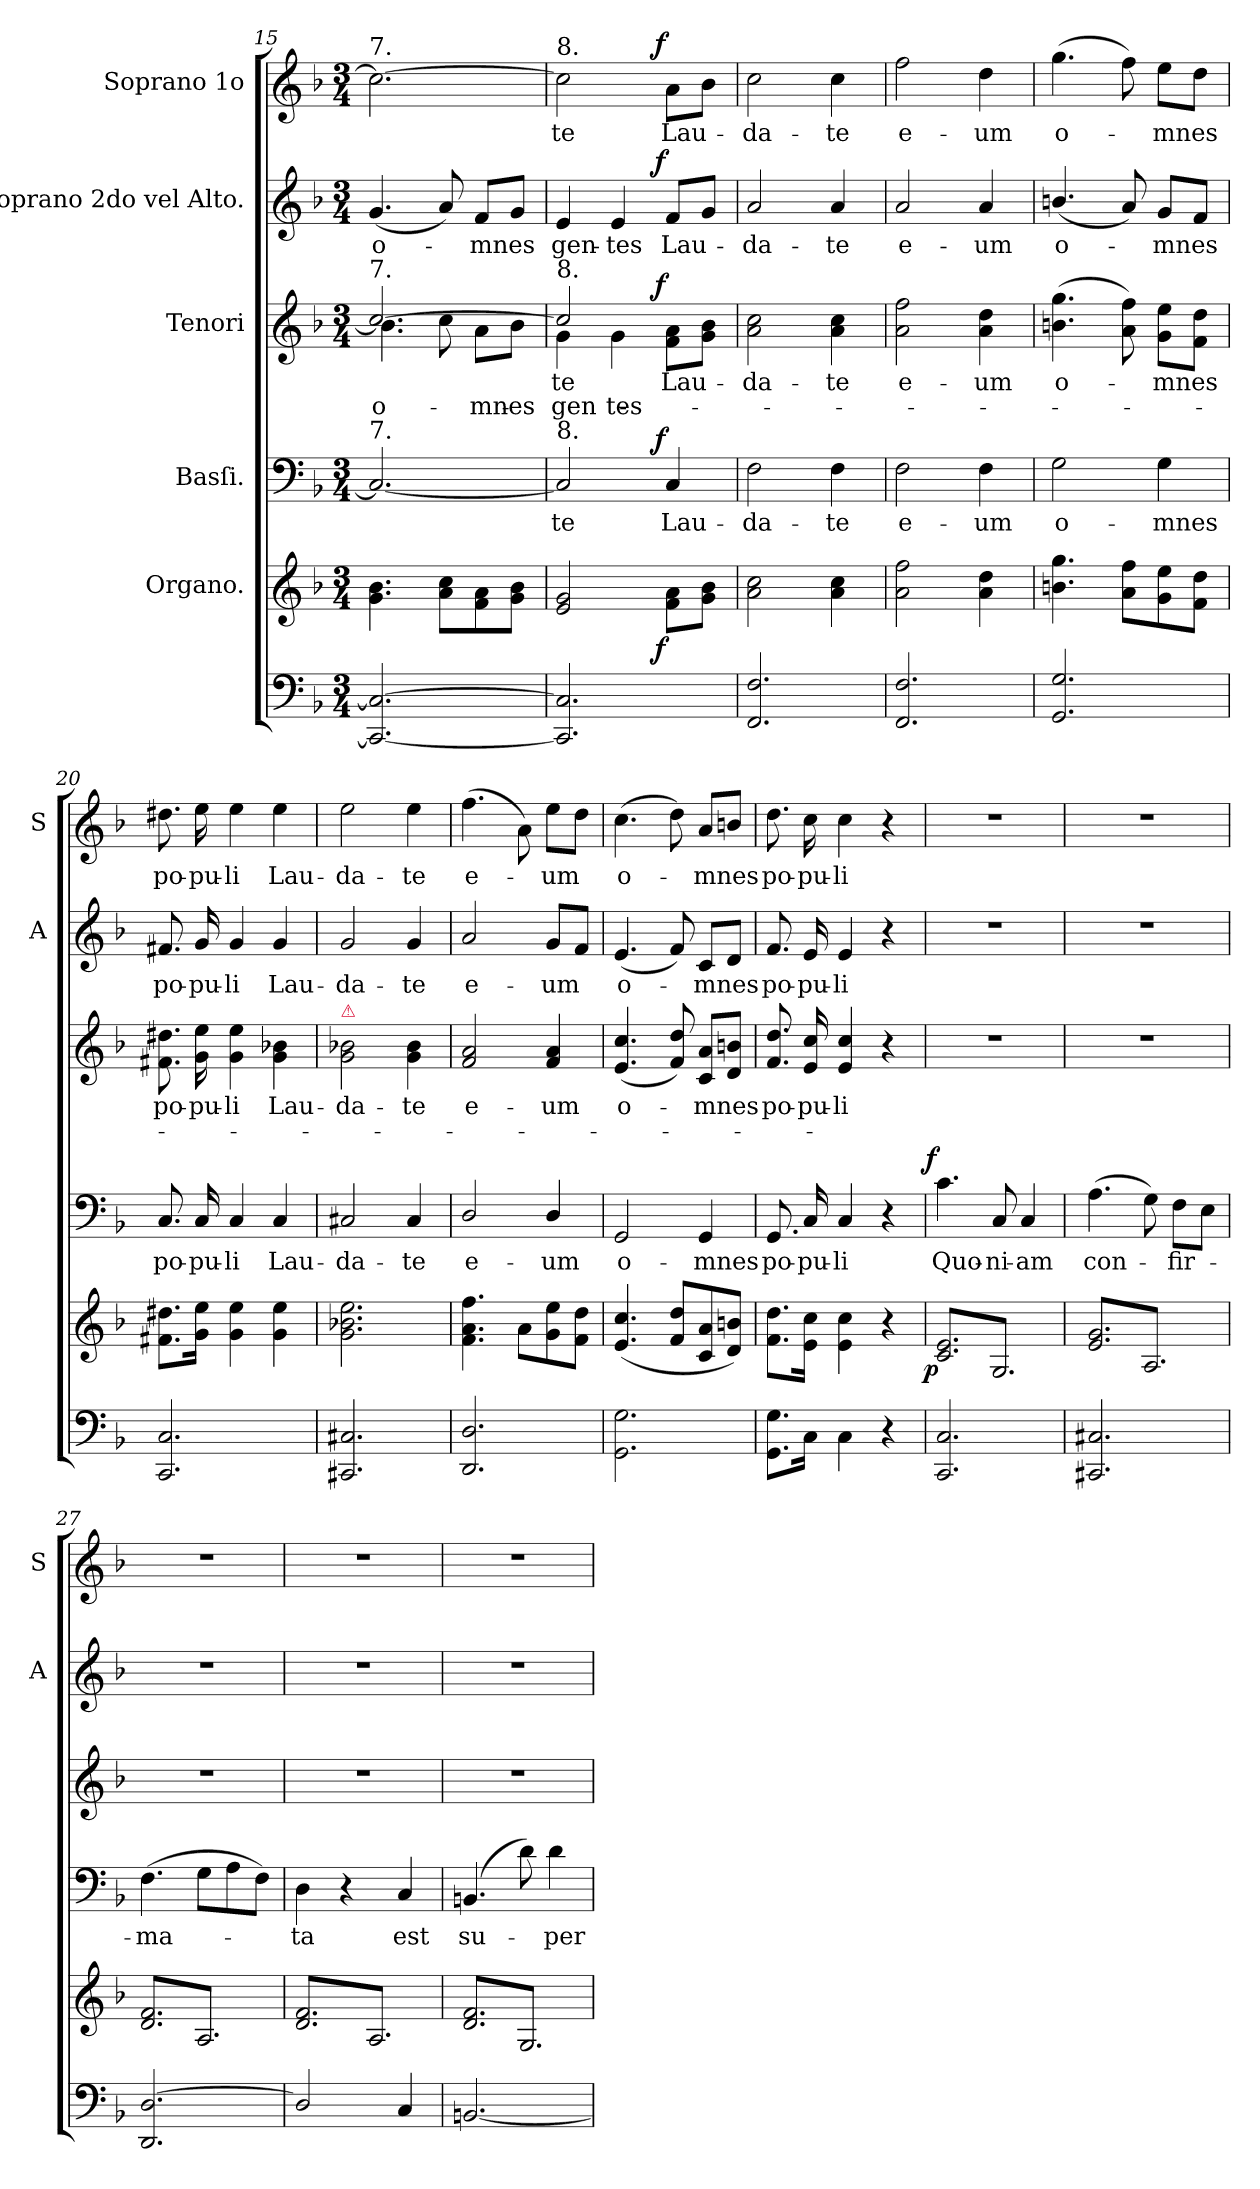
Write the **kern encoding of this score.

**kern	**kern	**dynam	**kern	**text	**dynam	**kern	**text	**text	**dynam	**kern	**text	**dynam	**kern	**text	**dynam
*part6	*part5	*part5	*part4	*part4	*part4	*part3	*part3	*part3	*part3	*part2	*part2	*part2	*part1	*part1	*part1
*staff6	*staff5	*staff5	*staff4	*staff4	*staff4	*staff3	*staff3	*staff3	*staff3	*staff2	*staff2	*staff2	*staff1	*staff1	*staff1
*	*I"Organo.	*	*I"Basſi.	*	*	*I"Tenori	*	*	*	*I"Soprano 2do vel Alto.	*	*	*I"Soprano 1o	*	*
*	*	*	*	*	*	*	*	*	*	*I'A	*	*	*I'S	*	*
*clefF4	*clefG2	*	*clefF4	*	*	*clefG2	*	*	*	*clefG2	*	*	*clefG2	*	*
*	*	*	*	*	*	*ITrd8c12	*	*	*	*	*	*	*	*	*
*k[b-]	*k[b-]	*	*k[b-]	*	*	*k[b-]	*	*	*	*k[b-]	*	*	*k[b-]	*	*
*F:	*F:	*	*F:	*	*	*F:	*	*	*	*F:	*	*	*F:	*	*
*M3/4	*M3/4	*	*M3/4	*	*	*M3/4	*	*	*	*M3/4	*	*	*M3/4	*	*
=15	=15	=15	=15	=15	=15	=15	=15	=15	=15	=15	=15	=15	=15	=15	=15
*	*	*	*	*	*	*^	*	*	*	*	*	*	*	*	*
!	!	!	!	!	!	!	!	!	!	!	!	!	!	!LO:TX:a:t=7.	!	!
!	!	!	!	!	!	!LO:TX:a:t=7.	!	!	!	!	!	!	!	!	!	!
!	!	!	!LO:TX:a:t=7.	!	!	!	!	!	!	!	!	!	!	!	!	!
2.CC_/ 2.C_/	4.g\ 4.b-\	.	2.C/_	.	.	2.c/_	4.B-\	.	o-	.	(4.g/	o-	.	2.cc\_	.	.
.	8a\ 8cc\L	.	.	.	.	.	8c\	.	.	.	8a/)	.	.	.	.	.
.	8f\ 8a\	.	.	.	.	.	8A\L	.	-mnes	.	8f/L	-mnes	.	.	.	.
.	8g\ 8b-\J	.	.	.	.	.	8B-\J	.	.	.	8g/J	.	.	.	.	.
=16	=16	=16	=16	=16	=16	=16	=16	=16	=16	=16	=16	=16	=16	=16	=16	=16
!	!	!	!	!	!	!	!	!	!	!	!	!	!	!LO:TX:a:t=8.	!	!
!	!	!	!	!	!	!LO:TX:a:t=8.	!	!	!	!	!	!	!	!	!	!
!	!	!	!LO:TX:a:t=8.	!	!	!	!	!	!	!	!	!	!	!	!	!
2.CC]/ 2.C]/	2e/ 2g/	.	2C/]	-te	.	2c/]	4G\	-te	gen-	.	4e/	gen-	.	2cc\]	-te	.
.	.	.	.	.	.	.	4G\	.	-tes	.	4e/	-tes	.	.	.	.
!	!	!LO:DY:rj	!	!	!LO:DY:b:rj	!	!	!	!	!LO:DY:b:rj	!	!	!LO:DY:b:rj	!	!	!LO:DY:b:rj
.	8f\ 8a\L	f	4C/	Lau-	f	8F\ 8A\L	4rDyy	Lau-	.	f	8f/L	Lau-	f	8a\L	Lau-	f
.	8g\ 8b-\J	.	.	.	.	8G\ 8B-\J	.	.	.	.	8g/J	.	.	8b-\J	.	.
*	*	*	*	*	*	*v	*v	*	*	*	*	*	*	*	*	*
=17	=17	=17	=17	=17	=17	=17	=17	=17	=17	=17	=17	=17	=17	=17	=17
2.FF/ 2.F/	2a\ 2cc\	.	2F\	-da-	.	2A\ 2c\	da-	.	.	2a/	-da-	.	2cc\	-da-	.
.	4a\ 4cc\	.	4F\	-te	.	4A\ 4c\	-te	.	.	4a/	-te	.	4cc\	-te	.
=18	=18	=18	=18	=18	=18	=18	=18	=18	=18	=18	=18	=18	=18	=18	=18
!	!	!	!	!LO:LY:i	!	!	!	!	!	!	!LO:LY:i	!	!	!	!
2.FF/ 2.F/	2a\ 2ff\	.	2F\	e-	.	2A\ 2f\	e-	.	.	2a/	e-	.	2ff\	e-	.
!	!	!	!	!LO:LY:i	!	!	!	!	!	!	!LO:LY:i	!	!	!	!
.	4a\ 4dd\	.	4F\	-um	.	4A\ 4d\	-um	.	.	4a/	-um	.	4dd\	-um	.
=19	=19	=19	=19	=19	=19	=19	=19	=19	=19	=19	=19	=19	=19	=19	=19
!	!	!	!	!LO:LY:i	!	!	!	!	!	!	!LO:LY:i	!	!	!	!
2.GG/ 2.G/	4.bn\ 4.gg\	.	2G\	o-	.	(4.Bn\ 4.g\	o-	.	.	(4.bn/	o-	.	(4.gg\	o-	.
.	8a\ 8ff\L	.	.	.	.	8A\ 8f\)	.	.	.	8a/)	.	.	8ff\)	.	.
!	!	!	!	!LO:LY:i	!	!	!	!	!	!	!LO:LY:i	!	!	!	!
.	8g\ 8ee\	.	4G\	-mnes	.	8G\ 8e\L	-mnes	.	.	8g/L	-mnes	.	8ee\L	-mnes	.
.	8f\ 8dd\J	.	.	.	.	8F\ 8d\J	.	.	.	8f/J	.	.	8dd\J	.	.
=20	=20	=20	=20	=20	=20	=20	=20	=20	=20	=20	=20	=20	=20	=20	=20
!	!	!	!	!LO:LY:i	!	!	!	!	!	!	!LO:LY:i	!	!	!	!
2.CC/ 2.C/	8.f#X\ 8.dd#X\L	.	8.C/	po-	.	8.F#X\ 8.d#X\	po-	.	.	8.f#X/	po-	.	8.dd#X\	po-	.
!	!	!	!	!LO:LY:i	!	!	!	!	!	!	!LO:LY:i	!	!	!	!
.	16g\ 16ee\Jk	.	16C/	-pu-	.	16G\ 16e\	-pu-	.	.	16g/	-pu-	.	16ee\	-pu-	.
!	!	!	!	!LO:LY:i	!	!	!	!	!	!	!LO:LY:i	!	!	!	!
.	4g\ 4ee\	.	4C/	-li	.	4G\ 4e\	-li	.	.	4g/	-li	.	4ee\	-li	.
!	!	!	!	!LO:LY:i	!	!	!	!	!	!	!LO:LY:i	!	!	!	!
.	4g\ 4ee\	.	4C/	Lau-	.	4G\ 4B-X\	Lau-	.	.	4g/	Lau-	.	4ee\	Lau-	.
=21	=21	=21	=21	=21	=21	=21	=21	=21	=21	=21	=21	=21	=21	=21	=21
!	!	!	!	!	!	!LO:TX:a:color=crimson:t=⚠	!	!	!	!	!	!	!	!	!
!	!	!	!	!LO:LY:i	!	!	!	!	!	!	!LO:LY:i	!	!	!	!
2.CC#X/ 2.C#X/	2.g\ 2.b-X\ 2.ee\	.	2C#X/	-da-	.	2G\ 2B-X\	-da-	.	.	2g/	-da-	.	2ee\	-da-	.
!	!	!	!	!LO:LY:i	!	!	!	!	!	!	!LO:LY:i	!	!	!	!
.	.	.	4C#/	-te	.	4G\ 4B-\	-te	.	.	4g/	-te	.	4ee\	-te	.
=22	=22	=22	=22	=22	=22	=22	=22	=22	=22	=22	=22	=22	=22	=22	=22
!	!	!	!	!LO:LY:i	!	!	!	!	!	!	!LO:LY:i	!	!	!	!
2.DD/ 2.D/	4.f\ 4.a\ 4.ff\	.	2D/	e-	.	2F/ 2A/	e-	.	.	2a/	e-	.	(4.ff\	e-	.
.	8a\L	.	.	.	.	.	.	.	.	.	.	.	8a\)	.	.
!	!	!	!	!LO:LY:i	!	!	!	!	!	!	!LO:LY:i	!	!	!	!
.	8g\ 8ee\	.	4D/	-um	.	4F/ 4A/	-um	.	.	8g/L	-um	.	8ee\L	-um	.
.	8f\ 8dd\J	.	.	.	.	.	.	.	.	8f/J	.	.	8dd\J	.	.
=23	=23	=23	=23	=23	=23	=23	=23	=23	=23	=23	=23	=23	=23	=23	=23
!	!	!	!	!LO:LY:i	!	!	!	!	!	!	!LO:LY:i	!	!	!	!
2.GG\ 2.G\	(4.e/ 4.cc/	.	2GG/	o-	.	(4.E/ 4.c/	o-	.	.	(4.e/	o-	.	(4.cc\	o-	.
.	8f/ 8dd/L	.	.	.	.	8F/ 8d/)	.	.	.	8f/)	.	.	8dd\)	.	.
!	!	!	!	!LO:LY:i	!	!	!	!	!	!	!LO:LY:i	!	!	!	!
.	8c/ 8a/	.	4GG/	-mnes	.	8C/ 8A/L	-mnes	.	.	8c/L	-mnes	.	8a/L	-mnes	.
.	8d/ 8bn/J)	.	.	.	.	8D/ 8Bn/J	.	.	.	8d/J	.	.	8bn/J	.	.
=24	=24	=24	=24	=24	=24	=24	=24	=24	=24	=24	=24	=24	=24	=24	=24
!	!	!	!	!LO:LY:i	!	!	!	!	!	!	!LO:LY:i	!	!	!	!
8.GG\ 8.G\L	8.f\ 8.dd\L	.	8.GG/	po-	.	8.F/ 8.d/	po-	.	.	8.f/	po-	.	8.dd\	po-	.
!	!	!	!	!LO:LY:i	!	!	!	!	!	!	!LO:LY:i	!	!	!	!
16C\Jk	16e\ 16cc\Jk	.	16C/	-pu-	.	16E/ 16c/	-pu-	.	.	16e/	-pu-	.	16cc\	-pu-	.
!	!	!	!	!LO:LY:i	!	!	!	!	!	!	!LO:LY:i	!	!	!	!
4C\	4e\ 4cc\	.	4C/	-li	.	4E/ 4c/	-li	.	.	4e/	-li	.	4cc\	-li	.
4r	4r	.	4r	.	.	4r	.	.	.	4r	.	.	4r	.	.
=25	=25	=25	=25	=25	=25	=25	=25	=25	=25	=25	=25	=25	=25	=25	=25
!	!	!LO:DY:rj	!	!	!LO:DY:b:rj	!	!	!	!	!	!	!	!	!	!
*	*tremolo	*	*	*	*	*	*	*	*	*	*	*	*	*	*
2.CC/ 2.C/	(8c/ 8e/L	p	4.c\	Quo-	f	2.r	.	.	.	2.r	.	.	2.r	.	.
.	8G/)	.	.	.	.	.	.	.	.	.	.	.	.	.	.
.	8c/ 8e/	.	.	.	.	.	.	.	.	.	.	.	.	.	.
.	8G/)	.	8C/	-ni-	.	.	.	.	.	.	.	.	.	.	.
.	8c/ 8e/	.	4C/	-am	.	.	.	.	.	.	.	.	.	.	.
.	8G/)J	.	.	.	.	.	.	.	.	.	.	.	.	.	.
=26	=26	=26	=26	=26	=26	=26	=26	=26	=26	=26	=26	=26	=26	=26	=26
2.CC#X/ 2.C#X/	(8e/ 8g/L	.	(4.A\	con-	.	2.r	.	.	.	2.r	.	.	2.r	.	.
.	8A/)	.	.	.	.	.	.	.	.	.	.	.	.	.	.
.	8e/ 8g/	.	.	.	.	.	.	.	.	.	.	.	.	.	.
.	8A/)	.	8G\)	.	.	.	.	.	.	.	.	.	.	.	.
.	8e/ 8g/	.	8F\L	-fir-	.	.	.	.	.	.	.	.	.	.	.
.	8A/)J	.	8E\J	.	.	.	.	.	.	.	.	.	.	.	.
=27	=27	=27	=27	=27	=27	=27	=27	=27	=27	=27	=27	=27	=27	=27	=27
2.DD/ [2.D/	(8d/ 8f/L	.	(4.F\	-ma-	.	2.r	.	.	.	2.r	.	.	2.r	.	.
.	8A/)	.	.	.	.	.	.	.	.	.	.	.	.	.	.
.	8d/ 8f/	.	.	.	.	.	.	.	.	.	.	.	.	.	.
.	8A/)	.	8G\L	.	.	.	.	.	.	.	.	.	.	.	.
.	8d/ 8f/	.	8A\	.	.	.	.	.	.	.	.	.	.	.	.
.	8A/)J	.	8F\J)	.	.	.	.	.	.	.	.	.	.	.	.
=28	=28	=28	=28	=28	=28	=28	=28	=28	=28	=28	=28	=28	=28	=28	=28
2D/]	(8d/ 8f/L	.	4D\	-ta	.	2.r	.	.	.	2.r	.	.	2.r	.	.
.	8A/)	.	.	.	.	.	.	.	.	.	.	.	.	.	.
.	8d/ 8f/	.	4r	.	.	.	.	.	.	.	.	.	.	.	.
.	8A/)	.	.	.	.	.	.	.	.	.	.	.	.	.	.
4C/	8d/ 8f/	.	4C/	est	.	.	.	.	.	.	.	.	.	.	.
.	8A/)J	.	.	.	.	.	.	.	.	.	.	.	.	.	.
=29	=29	=29	=29	=29	=29	=29	=29	=29	=29	=29	=29	=29	=29	=29	=29
[2.BBn/	(8d/ 8f/L	.	(4.BBn/	su-	.	2.r	.	.	.	2.r	.	.	2.r	.	.
.	8G/)	.	.	.	.	.	.	.	.	.	.	.	.	.	.
.	8d/ 8f/	.	.	.	.	.	.	.	.	.	.	.	.	.	.
.	8G/)	.	8d\)	.	.	.	.	.	.	.	.	.	.	.	.
.	8d/ 8f/	.	4d\	-per	.	.	.	.	.	.	.	.	.	.	.
.	8G/)J	.	.	.	.	.	.	.	.	.	.	.	.	.	.
*	*Xtremolo	*	*	*	*	*	*	*	*	*	*	*	*	*	*
.	.	.	.	.	.	.	.	.	.	.	.	.	.	.	.
.	.	.	.	.	.	.	.	.	.	.	.	.	.	.	.
.	.	.	.	.	.	.	.	.	.	.	.	.	.	.	.
=	=	=	=	=	=	=	=	=	=	=	=	=	=	=	=
*-	*-	*-	*-	*-	*-	*-	*-	*-	*-	*-	*-	*-	*-	*-	*-
